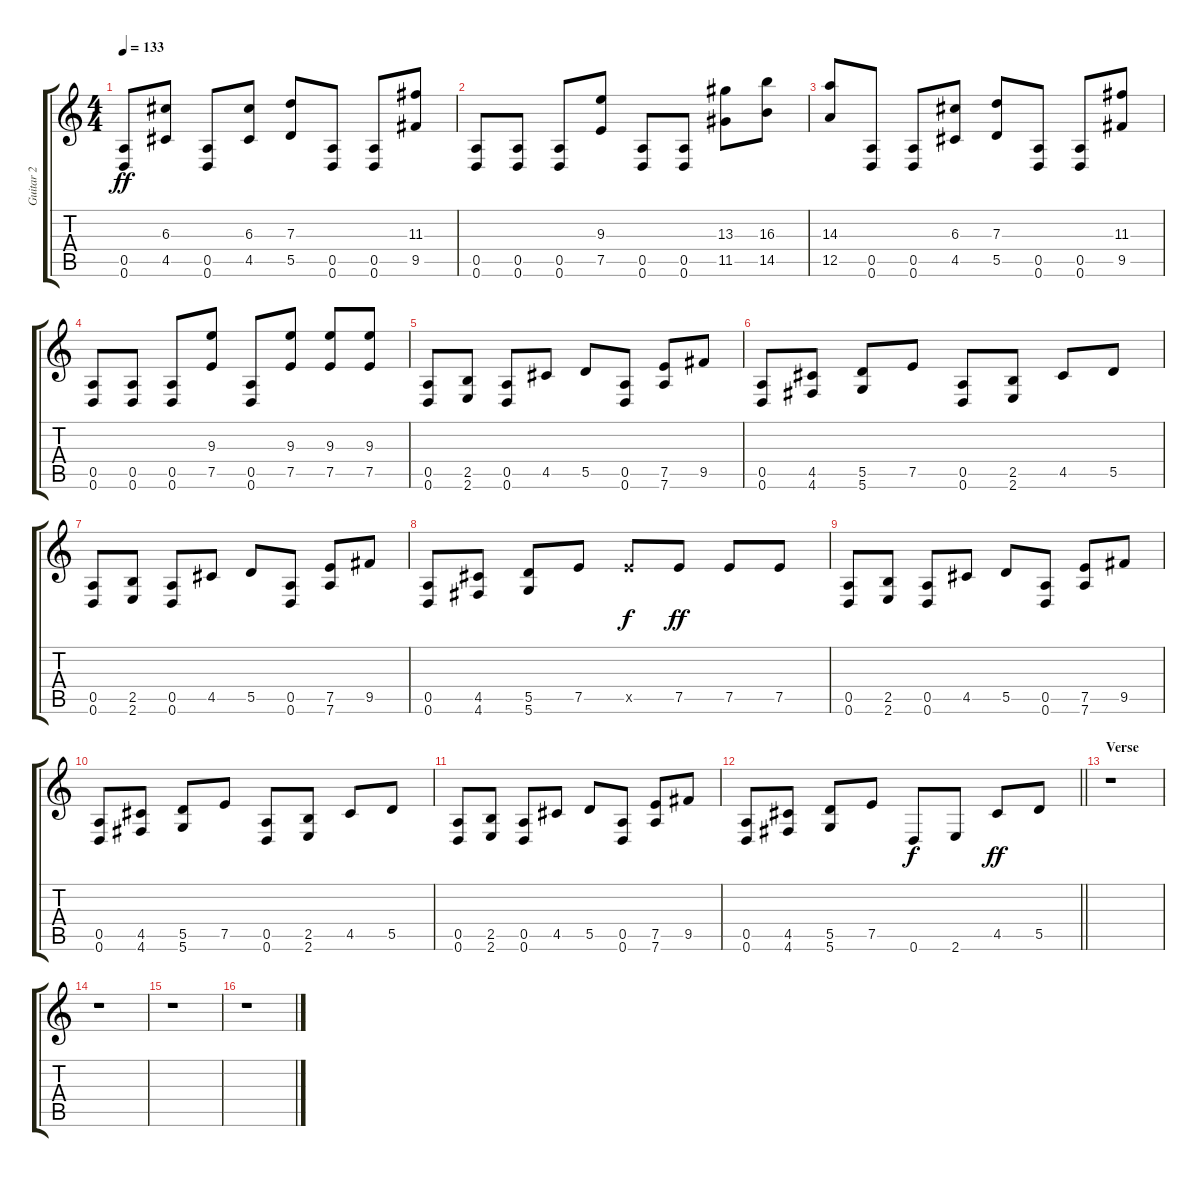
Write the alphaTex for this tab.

\track ("Guitar 2" "Guitar 2") {instrument overdrivenguitar}
\staff {score tabs}
\tuning (E4 B3 G3 D3 A2 D2) {hide}
\ts (4 4)
\tempo 133
\clef g2
\ks c
(0.5 0.6).8{dy ff} (6.3 4.5).8 (0.5 0.6).8 (6.3 4.5).8 (7.3 5.5).8 (0.5 0.6).8 (0.5 0.6).8 (11.3 9.5).8 |
(0.5 0.6).8 (0.5 0.6).8 (0.5 0.6).8 (9.3 7.5).8 (0.5 0.6).8 (0.5 0.6).8 (13.3 11.5).8 (16.3 14.5).8 |
(14.3 12.5).8 (0.5 0.6).8 (0.5 0.6).8 (6.3 4.5).8 (7.3 5.5).8 (0.5 0.6).8 (0.5 0.6).8 (11.3 9.5).8 |
(0.5 0.6).8 (0.5 0.6).8 (0.5 0.6).8 (9.3 7.5).8 (0.5 0.6).8 (9.3 7.5).8 (9.3 7.5).8 (9.3 7.5).8 |
(0.5 0.6).8 (2.5 2.6).8 (0.5 0.6).8 4.5.8 5.5.8 (0.5 0.6).8 (7.5 7.6).8 9.5.8 |
(0.5 0.6).8 (4.5 4.6).8 (5.5 5.6).8 7.5.8 (0.5 0.6).8 (2.5 2.6).8 4.5.8 5.5.8 |
(0.5 0.6).8 (2.5 2.6).8 (0.5 0.6).8 4.5.8 5.5.8 (0.5 0.6).8 (7.5 7.6).8 9.5.8 |
(0.5 0.6).8 (4.5 4.6).8 (5.5 5.6).8 7.5.8 7.5{x}.8{dy f} 7.5.8{dy ff} 7.5.8 7.5.8 |
(0.5 0.6).8 (2.5 2.6).8 (0.5 0.6).8 4.5.8 5.5.8 (0.5 0.6).8 (7.5 7.6).8 9.5.8 |
(0.5 0.6).8 (4.5 4.6).8 (5.5 5.6).8 7.5.8 (0.5 0.6).8 (2.5 2.6).8 4.5.8 5.5.8 |
(0.5 0.6).8 (2.5 2.6).8 (0.5 0.6).8 4.5.8 5.5.8 (0.5 0.6).8 (7.5 7.6).8 9.5.8 |
\barLineRight lightlight
(0.5 0.6).8 (4.5 4.6).8 (5.5 5.6).8 7.5.8 0.6.8{dy f} 2.6.8 4.5.8{dy ff} 5.5.8 |
\section ("" "Verse")
r.1 |
r.1 |
r.1 |
r.1
